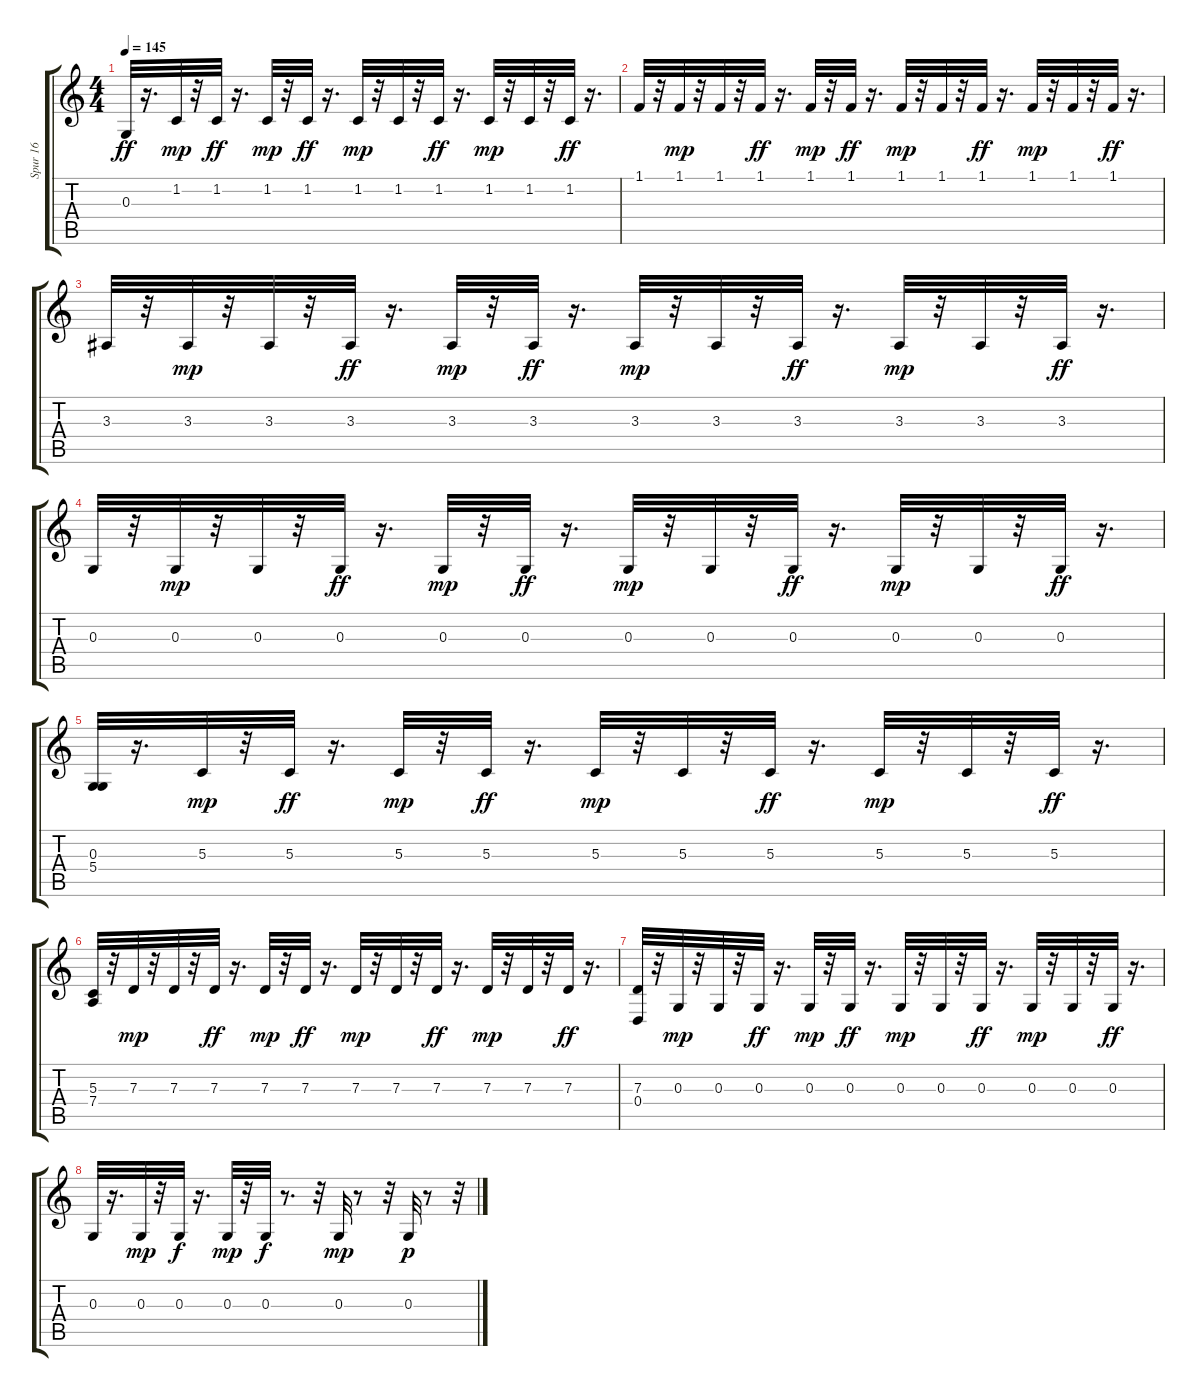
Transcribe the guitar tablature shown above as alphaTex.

\track ("Spur 16" "Spur 16") {instrument lead8bassandlead}
\staff {score tabs}
\tuning (E4 B3 G3 D3 A2 E2) {hide}
\ts (4 4)
\tempo 145
\clef g2
\ks c
0.3.32{dy ff balance 2} r.16{d} 1.2.32{dy mp balance 10} r.32 1.2.32{dy ff balance 2} r.16{d} 1.2.32{dy mp balance 10} r.32 1.2.32{dy ff balance 2} r.16{d} 1.2.32{dy mp balance 6} r.32 1.2.32{balance 14} r.32 1.2.32{dy ff balance 0} r.16{d} 1.2.32{dy mp balance 10} r.32 1.2.32{balance 14} r.32 1.2.32{dy ff balance 15} r.16{d} |
1.1.32{balance 10} r.32 1.1.32{dy mp} r.32 1.1.32{balance 2} r.32 1.1.32{dy ff balance 8} r.16{d} 1.1.32{dy mp balance 10} r.32 1.1.32{dy ff balance 5} r.16{d} 1.1.32{dy mp balance 10} r.32 1.1.32{balance 15} r.32 1.1.32{dy ff balance 1} r.16{d} 1.1.32{dy mp balance 10} r.32 1.1.32{balance 2} r.32 1.1.32{dy ff balance 1} r.16{d} |
3.3.32{balance 2} r.32 3.3.32{dy mp} r.32 3.3.32{balance 10} r.32 3.3.32{dy ff balance 2} r.16{d} 3.3.32{dy mp balance 10} r.32 3.3.32{dy ff balance 2} r.16{d} 3.3.32{dy mp balance 10} r.32 3.3.32{balance 16} r.32 3.3.32{dy ff balance 1} r.16{d} 3.3.32{dy mp balance 10} r.32 3.3.32{balance 14} r.32 3.3.32{dy ff balance 15} r.16{d} |
0.3.32{balance 10} r.32 0.3.32{dy mp} r.32 0.3.32{balance 2} r.32 0.3.32{dy ff balance 8} r.16{d} 0.3.32{dy mp balance 10} r.32 0.3.32{dy ff balance 5} r.16{d} 0.3.32{dy mp balance 10} r.32 0.3.32{balance 14} r.32 0.3.32{dy ff balance 2} r.16{d} 0.3.32{dy mp balance 10} r.32 0.3.32{balance 2} r.32 0.3.32{dy ff balance 1} r.16{d} |
(0.3 5.4).32{balance 2} r.16{d} 5.3.32{dy mp balance 10} r.32 5.3.32{dy ff balance 2} r.16{d} 5.3.32{dy mp balance 10} r.32 5.3.32{dy ff balance 2} r.16{d} 5.3.32{dy mp balance 6} r.32 5.3.32{balance 14} r.32 5.3.32{dy ff balance 0} r.16{d} 5.3.32{dy mp balance 10} r.32 5.3.32{balance 14} r.32 5.3.32{dy ff balance 15} r.16{d} |
(5.3 7.4).32{balance 10} r.32 7.3.32{dy mp} r.32 7.3.32{balance 2} r.32 7.3.32{dy ff balance 8} r.16{d} 7.3.32{dy mp balance 10} r.32 7.3.32{dy ff balance 5} r.16{d} 7.3.32{dy mp balance 10} r.32 7.3.32{balance 15} r.32 7.3.32{dy ff balance 1} r.16{d} 7.3.32{dy mp balance 10} r.32 7.3.32{balance 2} r.32 7.3.32{dy ff balance 1} r.16{d} |
(7.3 0.4).32{balance 2} r.32 0.3.32{dy mp} r.32 0.3.32{balance 10} r.32 0.3.32{dy ff balance 2} r.16{d} 0.3.32{dy mp balance 10} r.32 0.3.32{dy ff balance 2} r.16{d} 0.3.32{dy mp balance 10} r.32 0.3.32{balance 16} r.32 0.3.32{dy ff balance 1} r.16{d} 0.3.32{dy mp balance 10} r.32 0.3.32{balance 14} r.32 0.3.32{dy ff balance 15} r.16{d} |
0.3.32{balance 2} r.16{d} 0.3.32{dy mp balance 10} r.32 0.3.32{dy f balance 2} r.16{d} 0.3.32{dy mp balance 10} r.32 0.3.32{dy f balance 2} r.8{d} r.32 0.3.32{dy mp balance 10} r.8 r.32 0.3.32{dy p balance 15} r.8 r.32
